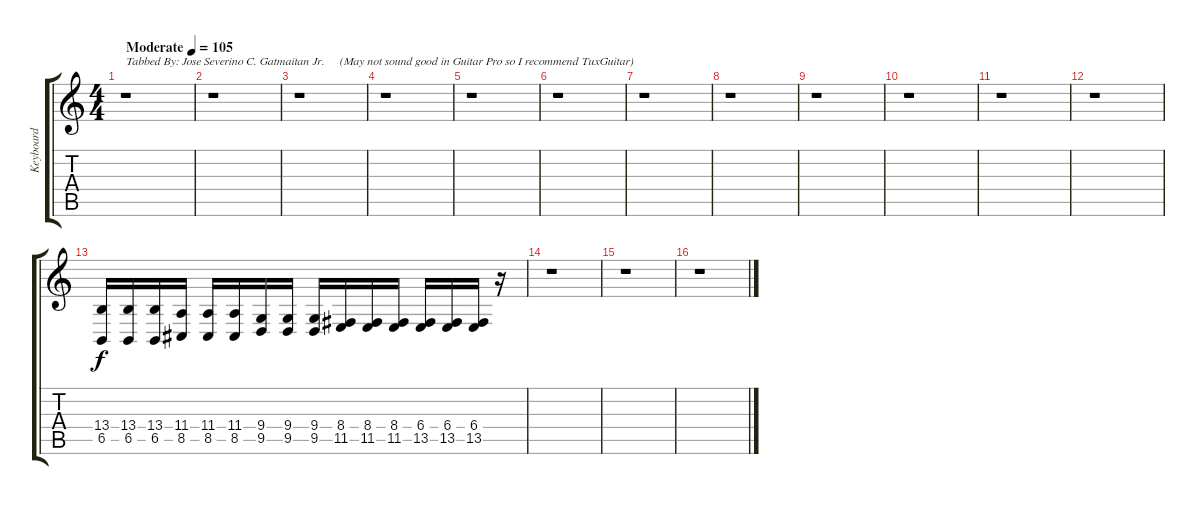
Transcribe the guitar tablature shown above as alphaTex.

\track ("Keyboard" "Keyboard") {instrument acousticgrandpiano}
\staff {score tabs}
\tuning (C4 G3 Eb3 Bb2 F2 C2) {hide}
\ts (4 4)
\tempo (105 "Moderate")
\clef g2
\ks c
r.1{txt "Tabbed By: Jose Severino C. Gatmaitan Jr.     (May not sound good in Guitar Pro so I recommend TuxGuitar)" dy f instrument acousticgrandpiano} |
r.1 |
r.1 |
r.1 |
r.1 |
r.1 |
r.1 |
r.1 |
r.1 |
r.1 |
r.1 |
r.1 |
(13.4 6.5).16 (13.4 6.5).16 (13.4 6.5).16 (11.4 8.5).16 (11.4 8.5).16 (11.4 8.5).16 (9.4 9.5).16 (9.4 9.5).16 (9.4 9.5).16 (8.4 11.5).16 (8.4 11.5).16 (8.4 11.5).16 (6.4 13.5).16 (6.4 13.5).16 (6.4 13.5).16 r.16 |
r.1 |
r.1 |
r.1
